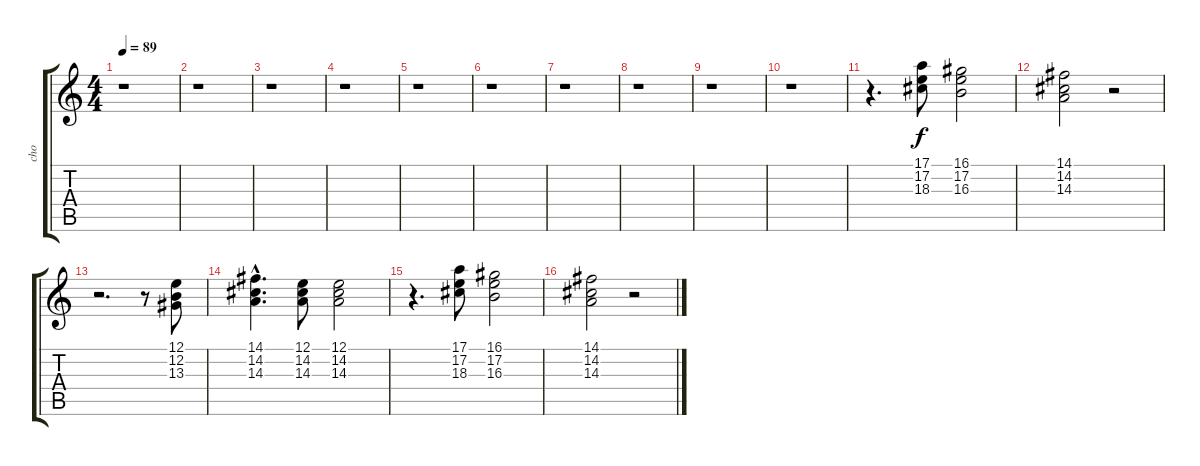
\track ("cho" "cho") {instrument choiraahs}
\staff {score tabs}
\tuning (E4 B3 G3 D3 A2 E2) {hide}
\ts (4 4)
\tempo 89
\clef g2
\ks c
r.1{dy f} |
r.1 |
r.1 |
r.1 |
r.1 |
r.1 |
r.1 |
r.1 |
r.1 |
r.1 |
r.4{d} (17.1 17.2 18.3).8{volume 14} (16.1 17.2 16.3).2 |
(14.1 14.2 14.3).2 r.2 |
r.2{d} r.8 (12.1 12.2 13.3).8 |
(14.1{hac} 14.2{hac} 14.3{hac}).4{d} (12.1 14.2 14.3).8 (12.1 14.2 14.3).2 |
r.4{d} (17.1 17.2 18.3).8 (16.1 17.2 16.3).2 |
(14.1 14.2 14.3).2 r.2
